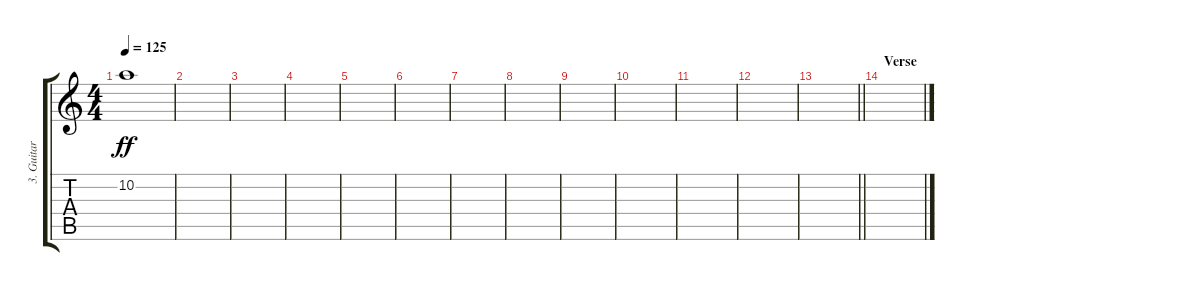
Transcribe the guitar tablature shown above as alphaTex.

\track ("3. Guitar (Lead)" "3. Guitar ") {instrument overdrivenguitar}
\staff {score tabs}
\tuning (E4 B3 G3 D3 A2 D2) {hide}
\ts (4 4)
\tempo 125
\clef g2
\ks c
10.2.1{dy ff} |
|
|
|
|
|
|
|
|
|
|
|
\barLineRight lightlight
|
\section ("" "Verse")
